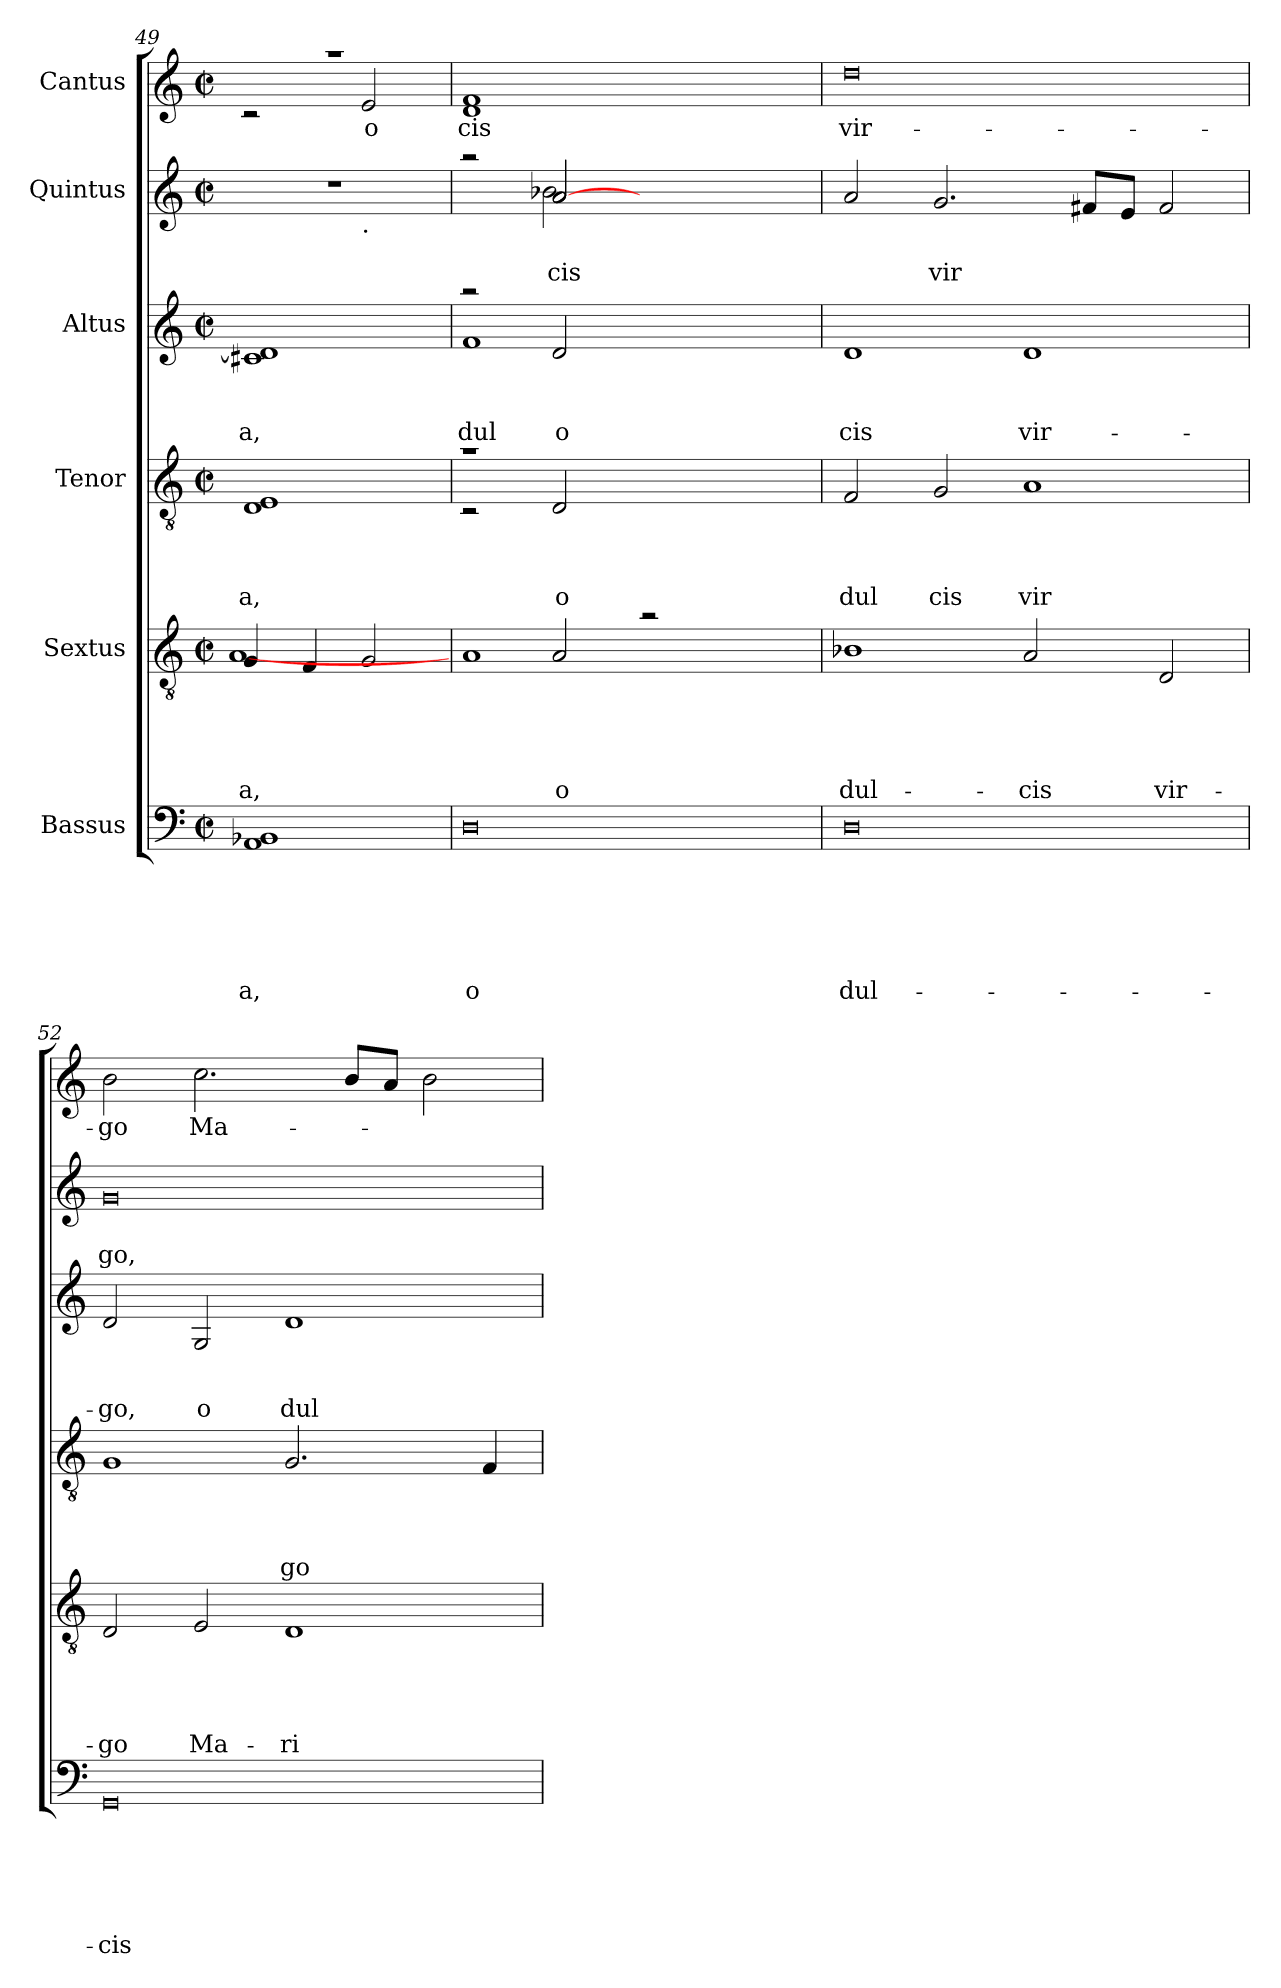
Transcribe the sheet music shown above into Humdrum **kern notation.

**kern	**text	**text	**text	**text	**text	**text	**kern	**text	**text	**text	**text	**text	**kern	**text	**text	**text	**text	**kern	**text	**text	**text	**kern	**text	**text	**kern	**text
*part6	*part6	*part6	*part6	*part6	*part6	*part6	*part5	*part5	*part5	*part5	*part5	*part5	*part4	*part4	*part4	*part4	*part4	*part3	*part3	*part3	*part3	*part2	*part2	*part2	*part1	*part1
*staff6	*staff6	*staff6	*staff6	*staff6	*staff6	*staff6	*staff5	*staff5	*staff5	*staff5	*staff5	*staff5	*staff4	*staff4	*staff4	*staff4	*staff4	*staff3	*staff3	*staff3	*staff3	*staff2	*staff2	*staff2	*staff1	*staff1
*I"Bassus	*	*	*	*	*	*	*I"Sextus	*	*	*	*	*	*I"Tenor	*	*	*	*	*I"Altus	*	*	*	*I"Quintus	*	*	*I"Cantus	*
*clefF4	*	*	*	*	*	*	*clefGv2	*	*	*	*	*	*clefGv2	*	*	*	*	*clefG2	*	*	*	*clefG2	*	*	*clefG2	*
*k[]	*	*	*	*	*	*	*k[]	*	*	*	*	*	*k[]	*	*	*	*	*k[]	*	*	*	*k[]	*	*	*k[]	*
*C:	*	*	*	*	*	*	*C:	*	*	*	*	*	*C:	*	*	*	*	*C:	*	*	*	*C:	*	*	*C:	*
*M2/2	*	*	*	*	*	*	*M2/2	*	*	*	*	*	*M2/2	*	*	*	*	*M2/2	*	*	*	*M2/2	*	*	*M2/2	*
*met(c|)	*	*	*	*	*	*	*met(c|)	*	*	*	*	*	*met(c|)	*	*	*	*	*met(c|)	*	*	*	*met(c|)	*	*	*met(c|)	*
=49	=49	=49	=49	=49	=49	=49	=49	=49	=49	=49	=49	=49	=49	=49	=49	=49	=49	=49	=49	=49	=49	=49	=49	=49	=49	=49
!	!	!	!	!	!	!LO:LY:b	!	!	!	!	!	!LO:LY:b	!	!	!	!	!LO:LY:b	!	!	!	!LO:LY:b	!	!	!	!	!
*	*	*	*	*	*	*	*^	*	*	*	*	*	*	*	*	*	*	*	*	*	*	*^	*	*	*^	*
1AA 1BB-X	.	.	.	.	.	a,	4G/	[<1A	.	.	.	.	a,	1D 1E	.	.	.	a,	1c#X 1d]	.	.	a,	1r	2ryy	.	.	1raa	2rc	.
.	.	.	.	.	.	.	4F/	.	.	.	.	.	.	.	.	.	.	.	.	.	.	.	.	.	.	.	.	.	.
!	!	!	!	!	!	!	!	!	!	!	!	!	!	!	!	!	!	!	!	!	!	!	!	!LO:TX:b:t=.	!	!	!	!	!
!	!	!	!	!	!	!	!	!	!	!	!	!	!	!	!	!	!	!	!	!	!	!	!	!	!	!	!	!	!LO:LY:b
.	.	.	.	.	.	.	2G/	.	.	.	.	.	.	.	.	.	.	.	.	.	.	.	.	2ryy	.	.	.	2e/	o
=50	=50	=50	=50	=50	=50	=50	=50	=50	=50	=50	=50	=50	=50	=50	=50	=50	=50	=50	=50	=50	=50	=50	=50	=50	=50	=50	=50	=50	=50
!	!	!	!	!	!	!LO:LY:b	!	!	!	!	!	!	!	!	!	!	!	!	!	!	!	!LO:LY:b	!	!	!	!	!	!	!LO:LY:b
*	*	*	*	*	*	*	*	*	*	*	*	*	*	*^	*	*	*	*	*^	*	*	*	*	*^	*	*	*v	*v	*
0D	.	.	.	.	.	o	1A	2ryy	.	.	.	.	.	1ra	2rC	.	.	.	.	2raa	1f	.	.	dul	2raa	2ryy	2ryy	.	.	1d 1f	cis
!	!	!	!	!	!	!	!	!	!	!	!	!	!LO:LY:b	!	!	!	!	!	!LO:LY:b	!	!	!	!	!LO:LY:b	!	!	!	!	!LO:LY:b	!	!
!	!	!	!	!	!	!	!	!	!	!	!	!	!	!	!	!	!	!	!	!	!	!	!	!	!	!	!	!	!LO:LY:b	!	!
!	!	!	!	!	!	!	!	!	!	!	!	!	!	!	!	!	!	!	!	!	!	!	!	!	!	!	!	!	!LO:LY:b	!	!
.	.	.	.	.	.	.	.	2A/	.	.	.	.	o	.	2D/	.	.	.	o	2d/	.	.	.	o	2a/	2b-X\	[<2a/	.	cis	.	.
.	.	.	.	.	.	.	2ra	2ryy	.	.	.	.	.	1ryy	1ryy	.	.	.	.	1ryy	1ryy	.	.	.	1ryy	1ryy	1ryy	.	.	1ryy	.
.	.	.	.	.	.	.	2ryy	2ryy	.	.	.	.	.	.	.	.	.	.	.	.	.	.	.	.	.	.	.	.	.	.	.
*	*	*	*	*	*	*	*	*	*	*	*	*	*	*v	*v	*	*	*	*	*	*	*	*	*	*v	*v	*v	*	*	*	*
*	*	*	*	*	*	*	*	*	*	*	*	*	*	*	*	*	*	*	*v	*v	*	*	*	*	*	*	*	*
!!LO:LB:g=z
=51	=51	=51	=51	=51	=51	=51	=51	=51	=51	=51	=51	=51	=51	=51	=51	=51	=51	=51	=51	=51	=51	=51	=51	=51	=51	=51	=51
!	!	!	!	!	!	!LO:LY:b	!	!	!	!	!	!	!LO:LY:b	!	!	!	!	!LO:LY:b	!	!	!	!LO:LY:b	!	!	!	!	!LO:LY:b
*	*	*	*	*	*	*	*v	*v	*	*	*	*	*	*	*	*	*	*	*	*	*	*	*	*	*	*	*
0D	.	.	.	.	.	dul-	1B-X	.	.	.	.	dul-	2F/	.	.	.	dul	1d	.	.	cis	2a/	.	.	0dd	vir-
!	!	!	!	!	!	!	!	!	!	!	!	!	!	!	!	!	!LO:LY:b	!	!	!	!	!	!	!LO:LY:b	!	!
.	.	.	.	.	.	.	.	.	.	.	.	.	2G/	.	.	.	cis	.	.	.	.	2.g/	.	vir	.	.
!	!	!	!	!	!	!	!	!	!	!	!	!LO:LY:b	!	!	!	!	!LO:LY:b	!	!	!	!LO:LY:b	!	!	!	!	!
.	.	.	.	.	.	.	2A/	.	.	.	.	-cis	1A	.	.	.	vir	1d	.	.	vir-	.	.	.	.	.
.	.	.	.	.	.	.	.	.	.	.	.	.	.	.	.	.	.	.	.	.	.	8f#/L	.	.	.	.
.	.	.	.	.	.	.	.	.	.	.	.	.	.	.	.	.	.	.	.	.	.	8e/J	.	.	.	.
!	!	!	!	!	!	!	!	!	!	!	!	!LO:LY:b	!	!	!	!	!	!	!	!	!	!	!	!	!	!
.	.	.	.	.	.	.	2D/	.	.	.	.	vir-	.	.	.	.	.	.	.	.	.	2f#/	.	.	.	.
=52	=52	=52	=52	=52	=52	=52	=52	=52	=52	=52	=52	=52	=52	=52	=52	=52	=52	=52	=52	=52	=52	=52	=52	=52	=52	=52
!	!	!	!	!	!	!LO:LY:b	!	!	!	!	!	!LO:LY:b	!	!	!	!	!	!	!	!	!LO:LY:b	!	!	!LO:LY:b	!	!LO:LY:b
0GG	.	.	.	.	.	-cis	2D/	.	.	.	.	-go	1G	.	.	.	.	2d/	.	.	-go,	0g	.	go,	2b\	-go
!	!	!	!	!	!	!	!	!	!	!	!	!LO:LY:b	!	!	!	!	!	!	!	!	!LO:LY:b	!	!	!	!	!LO:LY:b
.	.	.	.	.	.	.	2E/	.	.	.	.	Ma-	.	.	.	.	.	2G/	.	.	o	.	.	.	2.cc\	Ma-
!	!	!	!	!	!	!	!	!	!	!	!	!LO:LY:b	!	!	!	!	!LO:LY:b	!	!	!	!LO:LY:b	!	!	!	!	!
.	.	.	.	.	.	.	1D	.	.	.	.	-ri-	2.G/	.	.	.	go	1d	.	.	dul-	.	.	.	.	.
.	.	.	.	.	.	.	.	.	.	.	.	.	.	.	.	.	.	.	.	.	.	.	.	.	8b/L	.
.	.	.	.	.	.	.	.	.	.	.	.	.	.	.	.	.	.	.	.	.	.	.	.	.	8a/J	.
.	.	.	.	.	.	.	.	.	.	.	.	.	.	.	.	.	.	.	.	.	.	.	.	.	2b\	.
.	.	.	.	.	.	.	.	.	.	.	.	.	4F/	.	.	.	.	.	.	.	.	.	.	.	.	.
=	=	=	=	=	=	=	=	=	=	=	=	=	=	=	=	=	=	=	=	=	=	=	=	=	=	=
*-	*-	*-	*-	*-	*-	*-	*-	*-	*-	*-	*-	*-	*-	*-	*-	*-	*-	*-	*-	*-	*-	*-	*-	*-	*-	*-
